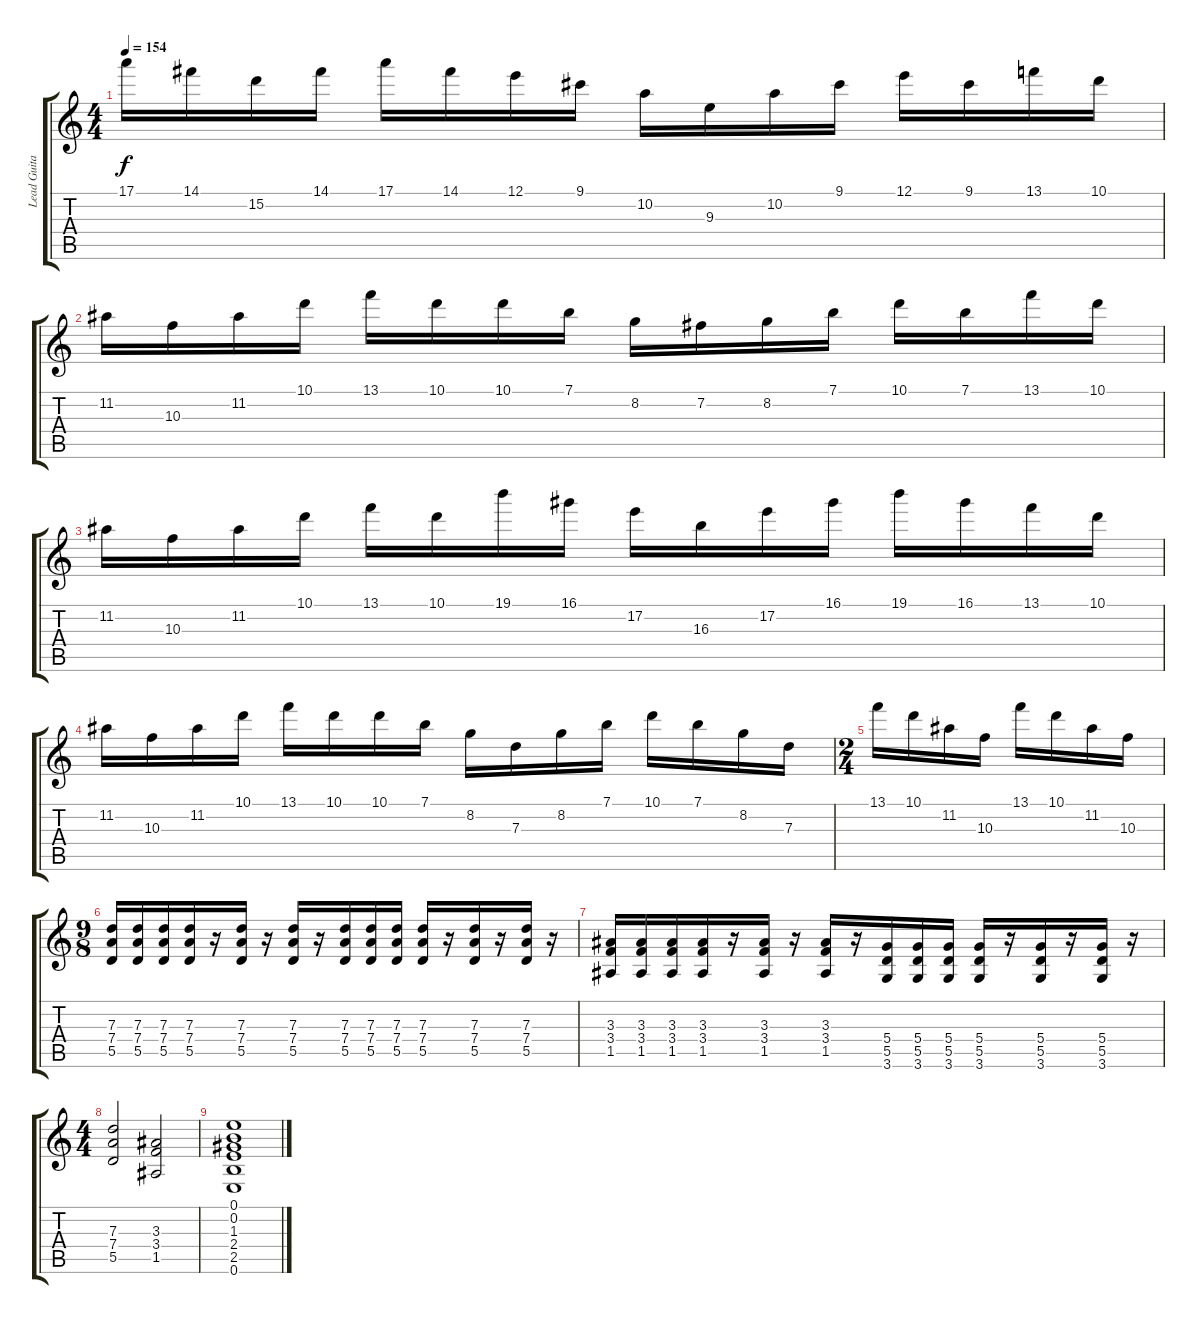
\track ("Lead Guitar" "Lead Guita") {instrument distortionguitar}
\staff {score tabs}
\tuning (E4 B3 G3 D3 A2 E2) {hide}
\ts (4 4)
\tempo 154
\clef g2
\ks c
17.1.16{dy f} 14.1.16 15.2.16 14.1.16 17.1.16 14.1.16 12.1.16 9.1.16 10.2.16 9.3.16 10.2.16 9.1.16 12.1.16 9.1.16 13.1.16 10.1.16 |
11.2.16 10.3.16 11.2.16 10.1.16 13.1.16 10.1.16 10.1.16 7.1.16 8.2.16 7.2.16 8.2.16 7.1.16 10.1.16 7.1.16 13.1.16 10.1.16 |
11.2.16 10.3.16 11.2.16 10.1.16 13.1.16 10.1.16 19.1.16 16.1.16 17.2.16 16.3.16 17.2.16 16.1.16 19.1.16 16.1.16 13.1.16 10.1.16 |
11.2.16 10.3.16 11.2.16 10.1.16 13.1.16 10.1.16 10.1.16 7.1.16 8.2.16 7.3.16 8.2.16 7.1.16 10.1.16 7.1.16 8.2.16 7.3.16 |
\ts (2 4)
13.1.16 10.1.16 11.2.16 10.3.16 13.1.16 10.1.16 11.2.16 10.3.16 |
\ts (9 8)
(7.3 7.4 5.5).16 (7.3 7.4 5.5).16 (7.3 7.4 5.5).16 (7.3 7.4 5.5).16 r.16 (7.3 7.4 5.5).16 r.16 (7.3 7.4 5.5).16 r.16 (7.3 7.4 5.5).16 (7.3 7.4 5.5).16 (7.3 7.4 5.5).16 (7.3 7.4 5.5).16 r.16 (7.3 7.4 5.5).16 r.16 (7.3 7.4 5.5).16 r.16 |
(3.3 3.4 1.5).16 (3.3 3.4 1.5).16 (3.3 3.4 1.5).16 (3.3 3.4 1.5).16 r.16 (3.3 3.4 1.5).16 r.16 (3.3 3.4 1.5).16 r.16 (5.4 5.5 3.6).16 (5.4 5.5 3.6).16 (5.4 5.5 3.6).16 (5.4 5.5 3.6).16 r.16 (5.4 5.5 3.6).16 r.16 (5.4 5.5 3.6).16 r.16 |
\ts (4 4)
(7.3 7.4 5.5).2 (3.3 3.4 1.5).2 |
(0.1 0.2 1.3 2.4 2.5 0.6).1
